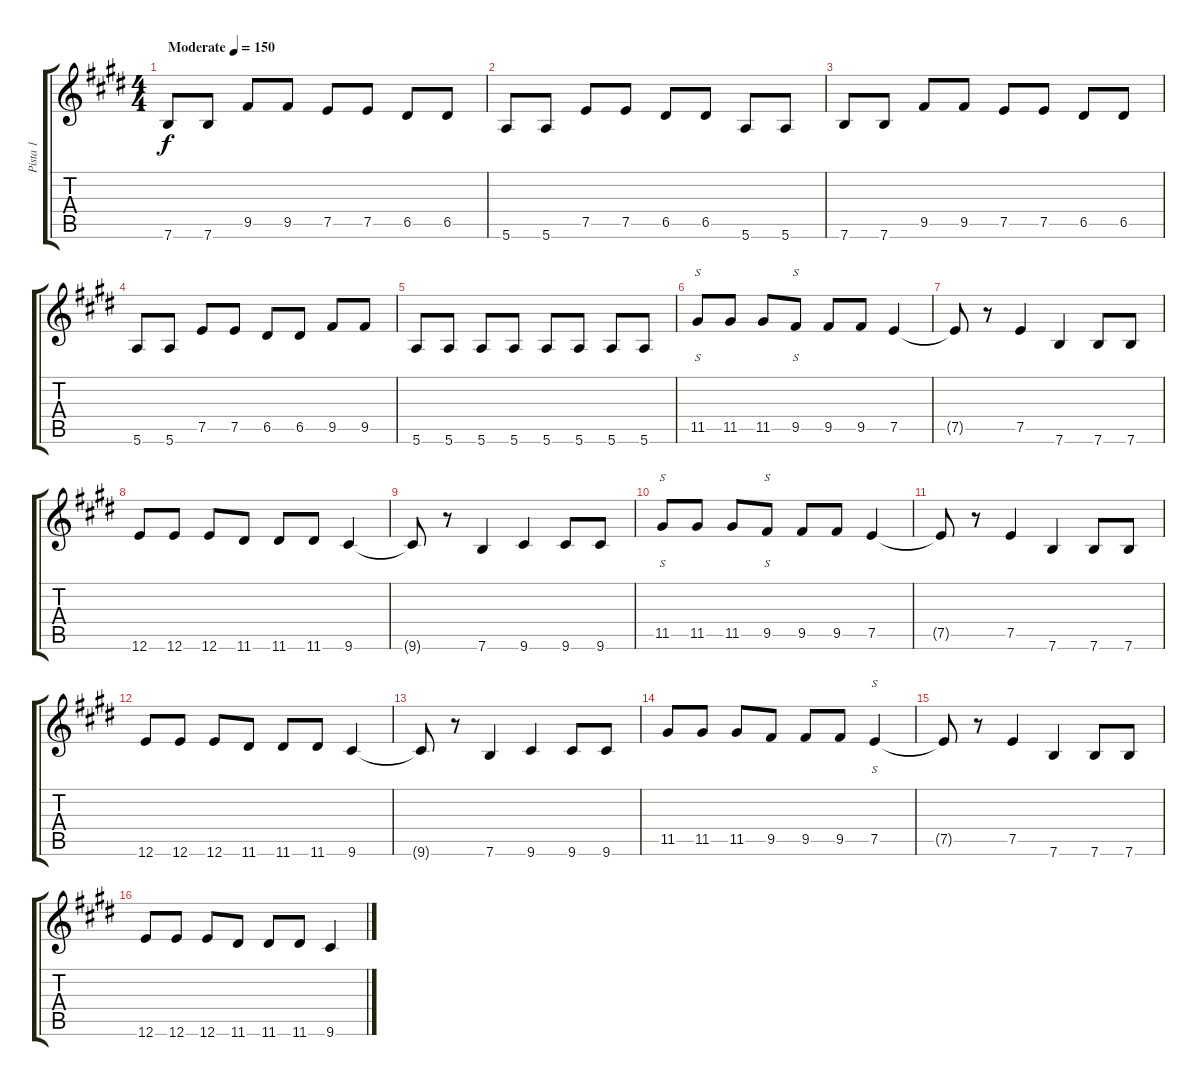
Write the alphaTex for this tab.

\track ("Pista 1" "Pista 1") {instrument electricbasspick}
\staff {score tabs}
\tuning (E4 B3 G3 D3 A2 E2) {hide}
\ts (4 4)
\tempo (150 "Moderate")
\clef g2
\ks e
7.6.8{dy f instrument electricbasspick} 7.6.8 9.5.8 9.5.8 7.5.8 7.5.8 6.5.8 6.5.8 |
5.6.8 5.6.8 7.5.8 7.5.8 6.5.8 6.5.8 5.6.8 5.6.8 |
7.6.8 7.6.8 9.5.8 9.5.8 7.5.8 7.5.8 6.5.8 6.5.8 |
5.6.8 5.6.8 7.5.8 7.5.8 6.5.8 6.5.8 9.5.8 9.5.8 |
5.6.8 5.6.8 5.6.8 5.6.8 5.6.8 5.6.8 5.6.8 5.6.8 |
11.5.8{s} 11.5.8 11.5.8 9.5.8{s} 9.5.8 9.5.8 7.5.4 |
7.5{t}.8 r.8 7.5.4 7.6.4 7.6.8 7.6.8 |
12.6.8 12.6.8 12.6.8 11.6.8 11.6.8 11.6.8 9.6.4 |
9.6{t}.8 r.8 7.6.4 9.6.4 9.6.8 9.6.8 |
11.5.8{s} 11.5.8 11.5.8 9.5.8{s} 9.5.8 9.5.8 7.5.4 |
7.5{t}.8 r.8 7.5.4 7.6.4 7.6.8 7.6.8 |
12.6.8 12.6.8 12.6.8 11.6.8 11.6.8 11.6.8 9.6.4 |
9.6{t}.8 r.8 7.6.4 9.6.4 9.6.8 9.6.8 |
11.5.8 11.5.8 11.5.8 9.5.8 9.5.8 9.5.8 7.5.4{s} |
7.5{t}.8 r.8 7.5.4 7.6.4 7.6.8 7.6.8 |
12.6.8 12.6.8 12.6.8 11.6.8 11.6.8 11.6.8 9.6.4
